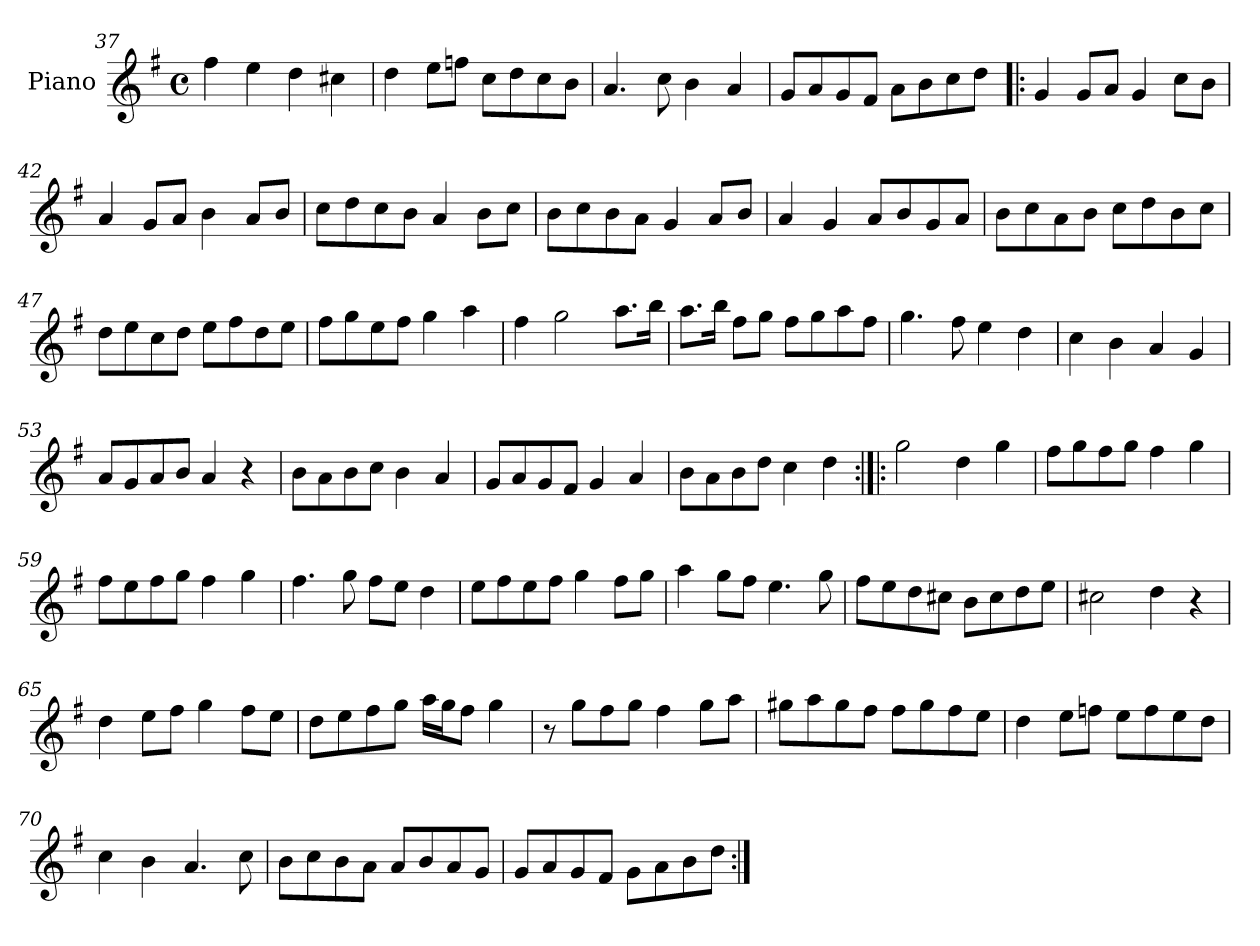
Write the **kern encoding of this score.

**kern
*part1
*staff1
*I"Piano
*I'Pno.
*clefG2
*k[f#]
*M4/4
*met(c)
=37
4ff#\
4ee\
4dd\
4cc#X\
=38
4dd\
8ee\L
8ffn\J
8cc\L
8dd\
8cc\
8b\J
!!LO:LB:g=z
=39
4.a/
8cc\
4b\
4a/
=40
8g/L
8a/
8g/
8f#/J
8a\L
8b\
8cc\
8dd\J
=41!|:
4g/
8g/L
8a/J
4g/
8cc\L
8b\J
=42
4a/
8g/L
8a/J
4b\
8a/L
8b/J
=43
8cc\L
8dd\
8cc\
8b\J
4a/
8b\L
8cc\J
=44
8b\L
8cc\
8b\
8a\J
4g/
8a/L
8b/J
!!LO:LB:g=z
=45
4a/
4g/
8a/L
8b/
8g/
8a/J
=46
8b\L
8cc\
8a\
8b\J
8cc\L
8dd\
8b\
8cc\J
=47
8dd\L
8ee\
8cc\
8dd\J
8ee\L
8ff#\
8dd\
8ee\J
=48
8ff#\L
8gg\
8ee\
8ff#\J
4gg\
4aa\
=49
4ff#\
2gg\
8.aa\L
16bb\Jk
=50
8.aa\L
16bb\Jk
8ff#\L
8gg\J
8ff#\L
8gg\
8aa\
8ff#\J
!!LO:LB:g=z
=51
4.gg\
8ff#\
4ee\
4dd\
=52
4cc\
4b\
4a/
4g/
=53
8a/L
8g/
8a/
8b/J
4a/
4r
=54
8b\L
8a\
8b\
8cc\J
4b\
4a/
=55
8g/L
8a/
8g/
8f#/J
4g/
4a/
=56
8b\L
8a\
8b\
8dd\J
4cc\
4dd\
=57:|!|:
2gg\
4dd\
4gg\
!!LO:PB:g=z
=58
8ff#\L
8gg\
8ff#\
8gg\J
4ff#\
4gg\
=59
8ff#\L
8ee\
8ff#\
8gg\J
4ff#\
4gg\
=60
4.ff#\
8gg\
8ff#\L
8ee\J
4dd\
=61
8ee\L
8ff#\
8ee\
8ff#\J
4gg\
8ff#\L
8gg\J
=62
4aa\
8gg\L
8ff#\J
4.ee\
8gg\
=63
8ff#\L
8ee\
8dd\
8cc#X\J
8b\L
8cc#\
8dd\
8ee\J
!!LO:LB:g=z
=64
2cc#X\
4dd\
4r
=65
4dd\
8ee\L
8ff#\J
4gg\
8ff#\L
8ee\J
=66
8dd\L
8ee\
8ff#\
8gg\J
16aa\LL
16gg\J
8ff#\J
4gg\
=67
8r
8gg\L
8ff#\
8gg\J
4ff#\
8gg\L
8aa\J
=68
8gg#X\L
8aa\
8gg#\
8ff#\J
8ff#\L
8gg#\
8ff#\
8ee\J
=69
4dd\
8ee\L
8ffn\J
8ee\L
8ff\
8ee\
8dd\J
!!LO:LB:g=z
=70
4cc\
4b\
4.a/
8cc\
=71
8b\L
8cc\
8b\
8a\J
8a/L
8b/
8a/
8g/J
=72
8g/L
8a/
8g/
8f#/J
8g\L
8a\
8b\
8dd\J
=:|!
*-
